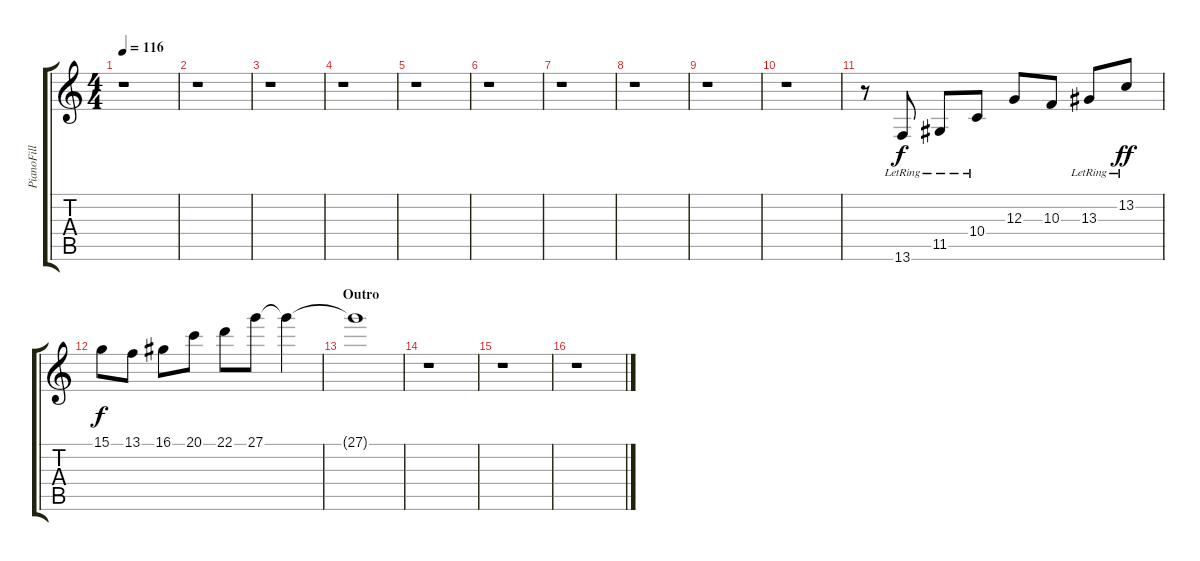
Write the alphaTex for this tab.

\track ("PianoFill" "PianoFill") {instrument electricpiano2}
\staff {score tabs}
\tuning (E4 B3 G3 D3 A2 E2) {hide}
\ts (4 4)
\tempo 116
\clef g2
\ks c
r.1{dy f} |
r.1 |
r.1 |
r.1 |
r.1 |
r.1 |
r.1 |
r.1 |
r.1 |
r.1 |
r.8 13.6{lr}.8 11.5{lr}.8 10.4{lr}.8 12.3.8 10.3.8 13.3{lr}.8 13.2{lr}.8{dy ff} |
15.1.8{dy f} 13.1.8 16.1.8 20.1.8 22.1.8 27.1.8 27.1{t}.4 |
\section ("" "Outro")
27.1{t}.1 |
r.1 |
r.1 |
r.1
